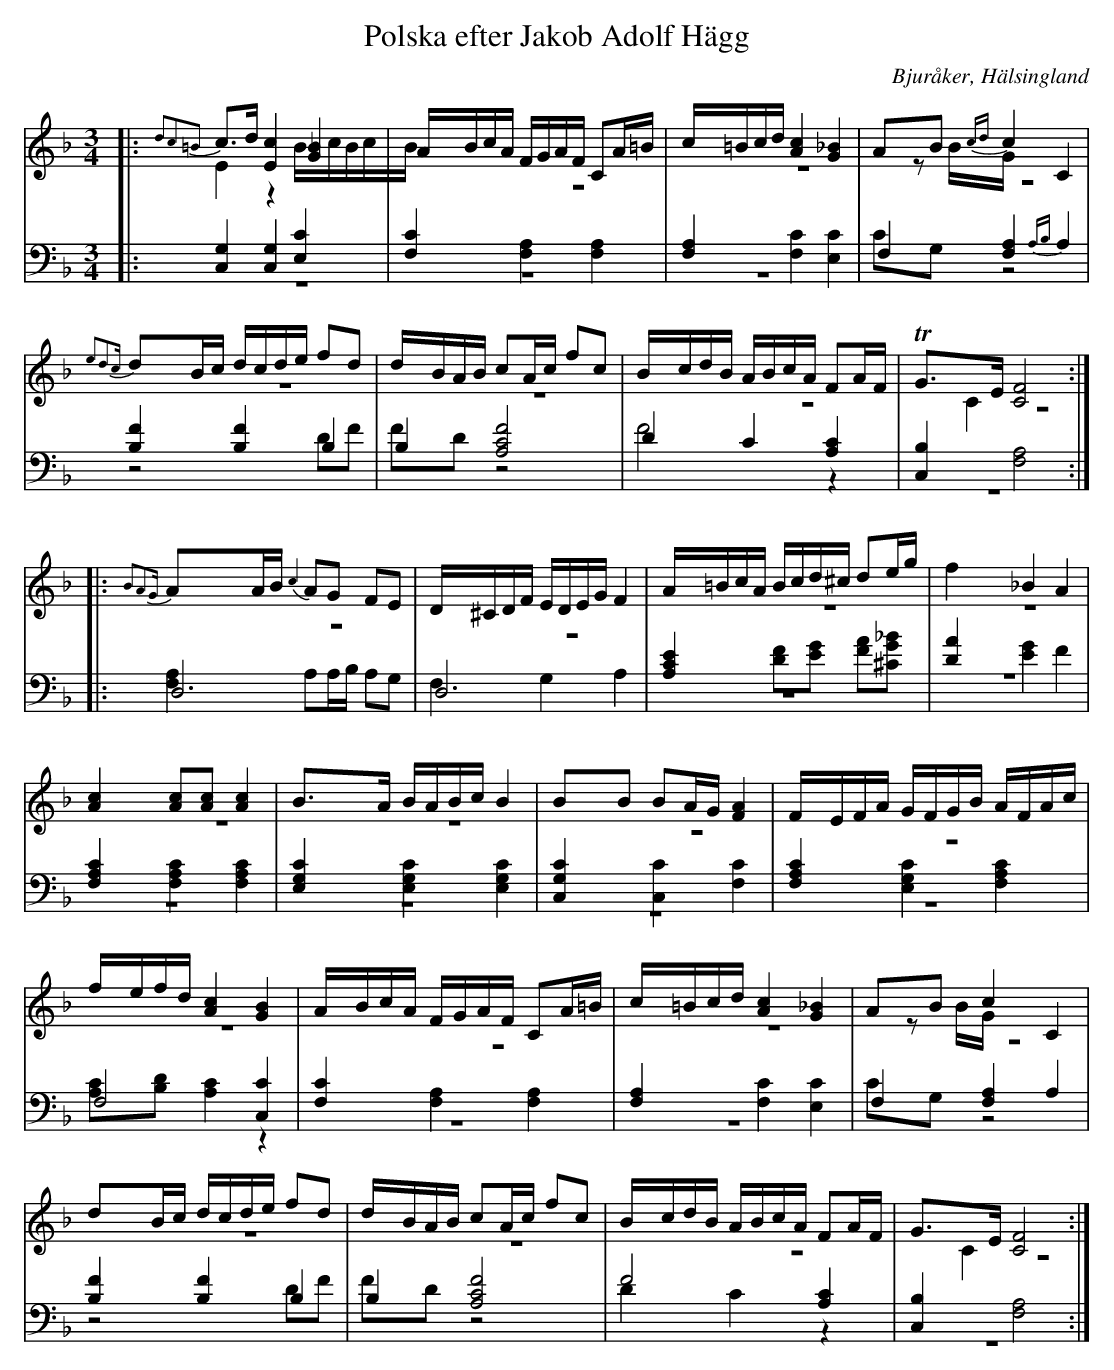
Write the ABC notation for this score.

X:1
T: Polska efter Jakob Adolf Hägg
O: Bjuråker, Hälsingland
M: 3/4
L: 1/16
K: F
V:1
V:2 merge
V:3
V:4 merge
V:1
|: {d2c2=B2}c2>d2 [E4c4] [G4_B4]|ABcA FGAF C2A=B|c=Bcd [A4c4] [G4_B4]|A2B2 {cd}c4 C4 |
{e2d2c}d2Bc dcde f2d2|dBAB c2Ac f2c2|BcdB ABcA F2AF|TG2>E2 [C8F8]:|
|:{B2A2G}A2AB {c2}A2G2 F2E2|D^CDF EDEG F4|A=BcA Bcd^c d2eg|f4 _B4 A4 |
[A4c4] [A2c2][A2c2] [A4c4]|B2>A2 BABc B4|B2B2 B2AG [F4A4]|FEFA GFGB AFAc|
fefd [A4c4] [G4B4]|ABcA FGAF C2A=B|c=Bcd [A4c4] [G4_B4]|A2B2 c4 C4 |
d2Bc dcde f2d2|dBAB c2Ac f2c2|BcdB ABcA F2AF|G2>E2 [C8F8]:|
V:2
|:E4 z4 B4/5c4/5B4/5c4/5B4/5|z12|z12|z2BG z8 |
z12|z12|z12|C4 z8:|
|:z12|z12|z12|z12 |
z12|z12|z12|z12|
z12|z12|z12|z2BG z8 |
z12|z12|z12|C4 z8:|
V:3 clef=bass
|: [C,4G,4] [C,4G,4] [E,4C4]|[F,4C4] [F,4A,4] [F,4A,4]|[F,4A,4] [F,4C4] [E,4C4]| F,4 [F,4A,4] {A,B,}A,4|
[B,4F4] [B,4F4] B,4|B,4 [A,8C8F8]|D4 C4 [A,4C4]|[C,4B,4] [F,8A,8]:|
|:D,12|D,12|[A,4C4E4] [D2F2][E2G2] [F2A2][^C2G2_B2]|
[D4A4] [E4G4] F4|[F,4A,4C4] [F,4A,4C4] [F,4A,4C4]|[E,4G,4C4] [E,4G,4C4] [E,4G,4C4]|[C,4G,4C4] [C,4C4] [F,4C4]|
[F,4A,4C4] [E,4G,4C4] [F,4A,4C4]|F,8 [C,4C4]|[F,4C4] [F,4A,4] [F,4A,4]|[F,4A,4] [F,4C4] [E,4C4]|
F,4 [F,4A,4] A,4|[B,4F4] [B,4F4] B,4|B,4 [A,8C8F8]|F8  [A,4C4]|[C,4B,4] [F,8A,8]:|
V:4 clef=bass
|:z12|z12|z12|C2G,2 z8 |
z8 D2F2|F2D2 z8|F8 z4|z12:|
|:[F,4A,4] A,2A,B, A,2G,2|F,4 G,4 A,4|z12|z12 |
z12|z12|z12|z12|
[A,2C2][B,2D2] [A,4C4] z4|z12|z12|C2G,2 z8 |
z8 D2F2|F2D2 z8|D4 C4 z4|z12:|
